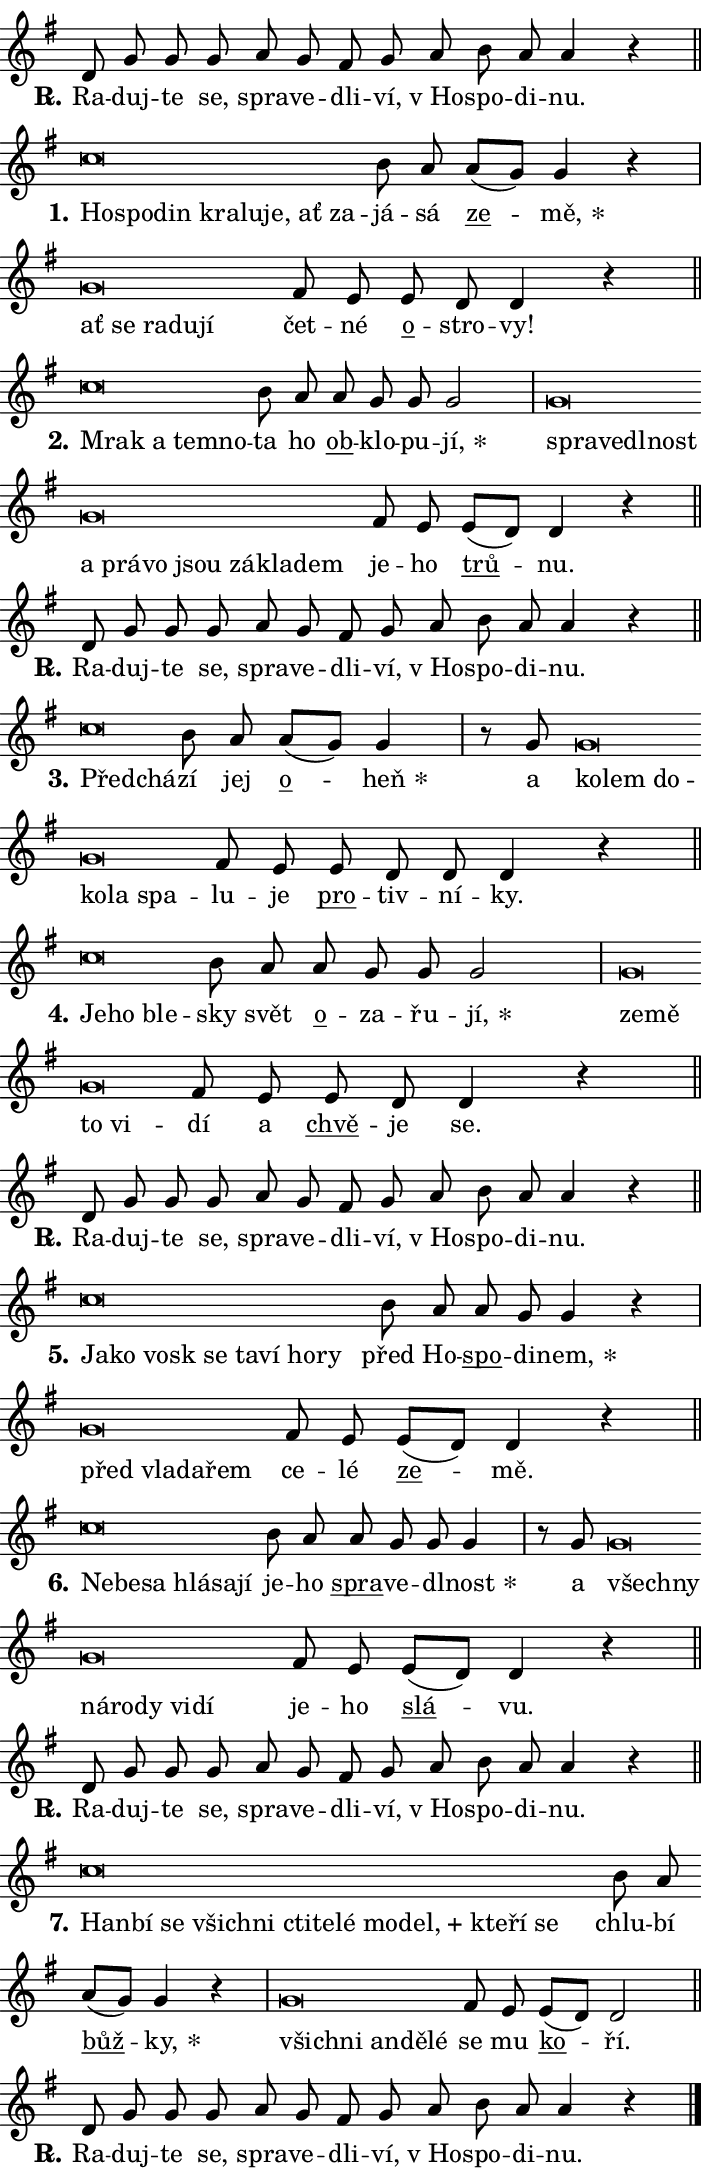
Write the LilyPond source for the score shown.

\version "2.24.0"
\header { tagline = "" }
\paper {
  indent = 0\cm
  top-margin = 0\cm
  right-margin = 0.13\cm % to fit lyric hyphens
  bottom-margin = 0\cm
  left-margin = 0\cm
  paper-width = 12\cm
  page-breaking = #ly:one-page-breaking
  system-system-spacing.basic-distance = #11
  score-system-spacing.basic-distance = #11
  ragged-last = ##f
}


%% Author: Thomas Morley
%% https://lists.gnu.org/archive/html/lilypond-user/2020-05/msg00002.html
#(define (line-position grob)
"Returns position of @var[grob} in current system:
   @code{'start}, if at first time-step
   @code{'end}, if at last time-step
   @code{'middle} otherwise
"
  (let* ((col (ly:item-get-column grob))
         (ln (ly:grob-object col 'left-neighbor))
         (rn (ly:grob-object col 'right-neighbor))
         (col-to-check-left (if (ly:grob? ln) ln col))
         (col-to-check-right (if (ly:grob? rn) rn col))
         (break-dir-left
           (and
             (ly:grob-property col-to-check-left 'non-musical #f)
             (ly:item-break-dir col-to-check-left)))
         (break-dir-right
           (and
             (ly:grob-property col-to-check-right 'non-musical #f)
             (ly:item-break-dir col-to-check-right))))
        (cond ((eqv? 1 break-dir-left) 'start)
              ((eqv? -1 break-dir-right) 'end)
              (else 'middle))))

#(define (tranparent-at-line-position vctor)
  (lambda (grob)
  "Relying on @code{line-position} select the relevant enry from @var{vctor}.
Used to determine transparency,"
    (case (line-position grob)
      ((end) (not (vector-ref vctor 0)))
      ((middle) (not (vector-ref vctor 1)))
      ((start) (not (vector-ref vctor 2))))))

noteHeadBreakVisibility =
#(define-music-function (break-visibility)(vector?)
"Makes @code{NoteHead}s transparent relying on @var{break-visibility}"
#{
  \override NoteHead.transparent =
    #(tranparent-at-line-position break-visibility)
#})

#(define delete-ledgers-for-transparent-note-heads
  (lambda (grob)
    "Reads whether a @code{NoteHead} is transparent.
If so this @code{NoteHead} is removed from @code{'note-heads} from
@var{grob}, which is supposed to be @code{LedgerLineSpanner}.
As a result ledgers are not printed for this @code{NoteHead}"
    (let* ((nhds-array (ly:grob-object grob 'note-heads))
           (nhds-list
             (if (ly:grob-array? nhds-array)
                 (ly:grob-array->list nhds-array)
                 '()))
           ;; Relies on the transparent-property being done before
           ;; Staff.LedgerLineSpanner.after-line-breaking is executed.
           ;; This is fragile ...
           (to-keep
             (remove
               (lambda (nhd)
                 (ly:grob-property nhd 'transparent #f))
               nhds-list)))
      ;; TODO find a better method to iterate over grob-arrays, similiar
      ;; to filter/remove etc for lists
      ;; For now rebuilt from scratch
      (set! (ly:grob-object grob 'note-heads)  '())
      (for-each
        (lambda (nhd)
          (ly:pointer-group-interface::add-grob grob 'note-heads nhd))
        to-keep))))

squashNotes = {
  \override NoteHead.X-extent = #'(-0.2 . 0.2)
  \override NoteHead.Y-extent = #'(-0.75 . 0)
  \override NoteHead.stencil =
    #(lambda (grob)
       (let ((pos (ly:grob-property grob 'staff-position)))
         (begin
           (if (< pos -7) (display "ERROR: Lower brevis then expected\n") (display ""))
           (if (<= pos -6) ly:text-interface::print ly:note-head::print))))
}
unSquashNotes = {
  \revert NoteHead.X-extent
  \revert NoteHead.Y-extent
  \revert NoteHead.stencil
}

hideNotes = \noteHeadBreakVisibility #begin-of-line-visible
unHideNotes = \noteHeadBreakVisibility #all-visible

% work-around for resetting accidentals
% https://lilypond.org/doc/v2.23/Documentation/notation/displaying-rhythms#unmetered-music
cadenzaMeasure = {
  \cadenzaOff
  \partial 1024 s1024
  \cadenzaOn
}

#(define-markup-command (accent layout props text) (markup?)
  "Underline accented syllable"
  (interpret-markup layout props
    #{\markup \override #'(offset . 4.3) \underline { #text }#}))

responsum = \markup \concat {
  "R" \hspace #-1.05 \path #0.1 #'((moveto 0 0.07) (lineto 0.9 0.8)) \hspace #0.05 "."
}

spaceSize = #0.6828661417322834 % exact space size for TeX Gyre Schola

\layout {
  \context {
    \Staff
    \remove "Time_signature_engraver"
    \override LedgerLineSpanner.after-line-breaking = #delete-ledgers-for-transparent-note-heads
  }
  \context {
    \Lyrics {
      \override LyricSpace.minimum-distance = \spaceSize
      \override LyricText.font-name = #"TeX Gyre Schola"
      \override LyricText.font-size = 1
      \override StanzaNumber.font-name = #"TeX Gyre Schola Bold"
      \override StanzaNumber.font-size = 1
    }
  }
  \context {
    \Score 
    \override NoteHead.text =
      #(lambda (grob) 
        (let ((pos (ly:grob-property grob 'staff-position)))
          #{\markup {
            \combine
              \halign #-0.55 \raise #(if (= pos -6) 0 0.5) \override #'(thickness . 2) \draw-line #'(3.2 . 0)
              \musicglyph "noteheads.sM1"
          }#}))
  }
}

% magnetic-lyrics.ily
%
%   written by
%     Jean Abou Samra <jean@abou-samra.fr>
%     Werner Lemberg <wl@gnu.org>
%
%   adapted by
%     Jiri Hon <jiri.hon@gmail.com>
%
% Version 2022-Apr-15

% https://www.mail-archive.com/lilypond-user@gnu.org/msg149350.html

#(define (Left_hyphen_pointer_engraver context)
   "Collect syllable-hyphen-syllable occurrences in lyrics and store
them in properties.  This engraver only looks to the left.  For
example, if the lyrics input is @code{foo -- bar}, it does the
following.

@itemize @bullet
@item
Set the @code{text} property of the @code{LyricHyphen} grob between
@q{foo} and @q{bar} to @code{foo}.

@item
Set the @code{left-hyphen} property of the @code{LyricText} grob with
text @q{foo} to the @code{LyricHyphen} grob between @q{foo} and
@q{bar}.
@end itemize

Use this auxiliary engraver in combination with the
@code{lyric-@/text::@/apply-@/magnetic-@/offset!} hook."
   (let ((hyphen #f)
         (text #f))
     (make-engraver
      (acknowledgers
       ((lyric-syllable-interface engraver grob source-engraver)
        (set! text grob)))
      (end-acknowledgers
       ((lyric-hyphen-interface engraver grob source-engraver)
        ;(when (not (grob::has-interface grob 'lyric-space-interface))
          (set! hyphen grob)));)
      ((stop-translation-timestep engraver)
       (when (and text hyphen)
         (ly:grob-set-object! text 'left-hyphen hyphen))
       (set! text #f)
       (set! hyphen #f)))))

#(define (lyric-text::apply-magnetic-offset! grob)
   "If the space between two syllables is less than the value in
property @code{LyricText@/.details@/.squash-threshold}, move the right
syllable to the left so that it gets concatenated with the left
syllable.

Use this function as a hook for
@code{LyricText@/.after-@/line-@/breaking} if the
@code{Left_@/hyphen_@/pointer_@/engraver} is active."
   (let ((hyphen (ly:grob-object grob 'left-hyphen #f)))
     (when hyphen
       (let ((left-text (ly:spanner-bound hyphen LEFT)))
         (when (grob::has-interface left-text 'lyric-syllable-interface)
           (let* ((common (ly:grob-common-refpoint grob left-text X))
                  (this-x-ext (ly:grob-extent grob common X))
                  (left-x-ext
                   (begin
                     ;; Trigger magnetism for left-text.
                     (ly:grob-property left-text 'after-line-breaking)
                     (ly:grob-extent left-text common X)))
                  ;; `delta` is the gap width between two syllables.
                  (delta (- (interval-start this-x-ext)
                            (interval-end left-x-ext)))
                  (details (ly:grob-property grob 'details))
                  (threshold (assoc-get 'squash-threshold details 0.2)))
             (when (< delta threshold)
               (let* (;; We have to manipulate the input text so that
                      ;; ligatures crossing syllable boundaries are not
                      ;; disabled.  For languages based on the Latin
                      ;; script this is essentially a beautification.
                      ;; However, for non-Western scripts it can be a
                      ;; necessity.
                      (lt (ly:grob-property left-text 'text))
                      (rt (ly:grob-property grob 'text))
                      (is-space (grob::has-interface hyphen 'lyric-space-interface))
                      (space (if is-space " " ""))
                      (extra-delta (if is-space spaceSize 0))
                      ;; Append new syllable.
                      (ltrt-space (if (and (string? lt) (string? rt))
                                (string-append lt space rt)
                                (make-concat-markup (list lt space rt))))
                      ;; Right-align `ltrt` to the right side.
                      (ltrt-space-markup (grob-interpret-markup
                               grob
                               (make-translate-markup
                                (cons (interval-length this-x-ext) 0)
                                (make-right-align-markup ltrt-space)))))
                 (begin
                   ;; Don't print `left-text`.
                   (ly:grob-set-property! left-text 'stencil #f)
                   ;; Set text and stencil (which holds all collected
                   ;; syllables so far) and shift it to the left.
                   (ly:grob-set-property! grob 'text ltrt-space)
                   (ly:grob-set-property! grob 'stencil ltrt-space-markup)
                   (ly:grob-translate-axis! grob (- (- delta extra-delta)) X))))))))))


#(define (lyric-hyphen::displace-bounds-first grob)
   ;; Make very sure this callback isn't triggered too early.
   (let ((left (ly:spanner-bound grob LEFT))
         (right (ly:spanner-bound grob RIGHT)))
     (ly:grob-property left 'after-line-breaking)
     (ly:grob-property right 'after-line-breaking)
     (ly:lyric-hyphen::print grob)))

squashThreshold = #0.4

\layout {
  \context {
    \Lyrics
    \consists #Left_hyphen_pointer_engraver
    \override LyricText.after-line-breaking =
      #lyric-text::apply-magnetic-offset!
    \override LyricHyphen.stencil = #lyric-hyphen::displace-bounds-first
    \override LyricText.details.squash-threshold = \squashThreshold
    \override LyricHyphen.minimum-distance = 0
    \override LyricHyphen.minimum-length = \squashThreshold
  }
}

squashText = \override LyricText.details.squash-threshold = 9999
unSquashText = \override LyricText.details.squash-threshold = \squashThreshold

leftText = \override LyricText.self-alignment-X = #LEFT
unLeftText = \revert LyricText.self-alignment-X

starOffset = #(lambda (grob) 
                (let ((x_offset (ly:self-alignment-interface::aligned-on-x-parent grob)))
                  (if (= x_offset 0) 0 (+ x_offset 1.2))))

star = #(define-music-function (syllable)(string?)
"Append star separator at the end of a syllable"
#{
  \once \override LyricText.X-offset = #starOffset
  \lyricmode { \markup {
    #syllable
    \override #'((font-name . "TeX Gyre Schola Bold")) \hspace #0.2 \lower #0.65 \larger "*"
  } }
#})

starAccent = #(define-music-function (syllable)(string?)
"Append star separator at the end of a syllable and make accent"
#{
  \once \override LyricText.X-offset = #starOffset
  \lyricmode { \markup {
    \accent #syllable
    \override #'((font-name . "TeX Gyre Schola Bold")) \hspace #0.2 \lower #0.65 \larger "*"
  } }
#})

breath = #(define-music-function (syllable)(string?)
"Append breathing indicator at the end of a syllable"
#{
  \lyricmode { \markup { #syllable "+" } }
#})

optionalBreath = #(define-music-function (syllable)(string?)
"Append optional breathing indicator at the end of a syllable"
#{
  \lyricmode { \markup { #syllable "(+)" } }
#})


\score {
    <<
        \new Voice = "melody" { \cadenzaOn \key g \major \relative { d'8 g g g a g \bar "" fis g \bar "" a b a a4 r \cadenzaMeasure \bar "||" \break } }
        \new Lyrics \lyricsto "melody" { \lyricmode { \set stanza = \responsum
Ra -- duj -- te se, spra -- ve -- dli -- ví, "v Ho" -- spo -- di -- nu. } }
    >>
    \layout {}
}

\score {
    <<
        \new Voice = "melody" { \cadenzaOn \key g \major \relative { \squashNotes c''\breve*1/16 \hideNotes \breve*1/16 \bar "" \breve*1/16 \bar "" \breve*1/16 \bar "" \breve*1/16 \bar "" \breve*1/16 \bar "" \breve*1/16 \breve*1/16 \bar "" \unHideNotes \unSquashNotes b8 a \bar "" a[( g)] g4 r \cadenzaMeasure \bar "|" \squashNotes g\breve*1/16 \hideNotes \breve*1/16 \bar "" \breve*1/16 \bar "" \breve*1/16 \breve*1/16 \bar "" \unHideNotes \unSquashNotes fis8 e \bar "" e d d4 r \cadenzaMeasure \bar "||" \break } }
        \new Lyrics \lyricsto "melody" { \lyricmode { \set stanza = "1."
\leftText Ho -- \squashText spo -- din kra -- lu -- je, ať za -- \unLeftText \unSquashText já -- sá \markup \accent ze -- \star mě, \leftText ať \squashText se ra -- du -- jí \unLeftText \unSquashText čet -- né \markup \accent o -- stro -- vy! } }
    >>
    \layout {}
}

\score {
    <<
        \new Voice = "melody" { \cadenzaOn \key g \major \relative { \squashNotes c''\breve*1/16 \hideNotes \breve*1/16 \bar "" \breve*1/16 \breve*1/16 \bar "" \unHideNotes \unSquashNotes b8 a \bar "" a g g g2 \cadenzaMeasure \bar "|" \squashNotes g\breve*1/16 \hideNotes \breve*1/16 \bar "" \breve*1/16 \bar "" \breve*1/16 \bar "" \breve*1/16 \bar "" \breve*1/16 \bar "" \breve*1/16 \bar "" \breve*1/16 \bar "" \breve*1/16 \bar "" \breve*1/16 \breve*1/16 \bar "" \unHideNotes \unSquashNotes fis8 e \bar "" e[( d)] d4 r \cadenzaMeasure \bar "||" \break } }
        \new Lyrics \lyricsto "melody" { \lyricmode { \set stanza = "2."
\leftText Mrak \squashText a tem -- no -- \unLeftText \unSquashText ta ho \markup \accent ob -- klo -- pu -- \star jí, \leftText spra -- \squashText ve -- dl -- nost a prá -- vo jsou zá -- kla -- dem \unLeftText \unSquashText je -- ho \markup \accent trů -- nu. } }
    >>
    \layout {}
}

\score {
    <<
        \new Voice = "melody" { \cadenzaOn \key g \major \relative { d'8 g g g a g \bar "" fis g \bar "" a b a a4 r \cadenzaMeasure \bar "||" \break } }
        \new Lyrics \lyricsto "melody" { \lyricmode { \set stanza = \responsum
Ra -- duj -- te se, spra -- ve -- dli -- ví, "v Ho" -- spo -- di -- nu. } }
    >>
    \layout {}
}

\score {
    <<
        \new Voice = "melody" { \cadenzaOn \key g \major \relative { \squashNotes c''\breve*1/16 \hideNotes \breve*1/16 \bar "" \unHideNotes \unSquashNotes b8 a \bar "" a[( g)] g4 \cadenzaMeasure \bar "|" r8 g8 \squashNotes g\breve*1/16 \hideNotes \breve*1/16 \bar "" \breve*1/16 \bar "" \breve*1/16 \bar "" \breve*1/16 \breve*1/16 \bar "" \unHideNotes \unSquashNotes fis8 e \bar "" e d d d4 r \cadenzaMeasure \bar "||" \break } }
        \new Lyrics \lyricsto "melody" { \lyricmode { \set stanza = "3."
\leftText Před -- \squashText chá -- \unLeftText \unSquashText zí jej \markup \accent o -- \star heň a \leftText ko -- \squashText lem do -- ko -- la spa -- \unLeftText \unSquashText lu -- je \markup \accent pro -- tiv -- ní -- ky. } }
    >>
    \layout {}
}

\score {
    <<
        \new Voice = "melody" { \cadenzaOn \key g \major \relative { \squashNotes c''\breve*1/16 \hideNotes \breve*1/16 \breve*1/16 \bar "" \unHideNotes \unSquashNotes b8 a \bar "" a g g g2 \cadenzaMeasure \bar "|" \squashNotes g\breve*1/16 \hideNotes \breve*1/16 \bar "" \breve*1/16 \breve*1/16 \bar "" \unHideNotes \unSquashNotes fis8 e \bar "" e d d4 r \cadenzaMeasure \bar "||" \break } }
        \new Lyrics \lyricsto "melody" { \lyricmode { \set stanza = "4."
\leftText Je -- \squashText ho ble -- \unLeftText \unSquashText sky svět \markup \accent o -- za -- řu -- \star jí, \leftText ze -- \squashText mě to vi -- \unLeftText \unSquashText dí a \markup \accent chvě -- je se. } }
    >>
    \layout {}
}

\score {
    <<
        \new Voice = "melody" { \cadenzaOn \key g \major \relative { d'8 g g g a g \bar "" fis g \bar "" a b a a4 r \cadenzaMeasure \bar "||" \break } }
        \new Lyrics \lyricsto "melody" { \lyricmode { \set stanza = \responsum
Ra -- duj -- te se, spra -- ve -- dli -- ví, "v Ho" -- spo -- di -- nu. } }
    >>
    \layout {}
}

\score {
    <<
        \new Voice = "melody" { \cadenzaOn \key g \major \relative { \squashNotes c''\breve*1/16 \hideNotes \breve*1/16 \bar "" \breve*1/16 \bar "" \breve*1/16 \bar "" \breve*1/16 \bar "" \breve*1/16 \bar "" \breve*1/16 \breve*1/16 \bar "" \unHideNotes \unSquashNotes b8 a \bar "" a g g4 r \cadenzaMeasure \bar "|" \squashNotes g\breve*1/16 \hideNotes \breve*1/16 \bar "" \breve*1/16 \breve*1/16 \bar "" \unHideNotes \unSquashNotes fis8 e \bar "" e[( d)] d4 r \cadenzaMeasure \bar "||" \break } }
        \new Lyrics \lyricsto "melody" { \lyricmode { \set stanza = "5."
\leftText Ja -- \squashText ko vosk se ta -- ví ho -- ry \unLeftText \unSquashText před Ho -- \markup \accent spo -- di -- \star nem, \leftText před \squashText vla -- da -- řem \unLeftText \unSquashText ce -- lé \markup \accent ze -- mě. } }
    >>
    \layout {}
}

\score {
    <<
        \new Voice = "melody" { \cadenzaOn \key g \major \relative { \squashNotes c''\breve*1/16 \hideNotes \breve*1/16 \bar "" \breve*1/16 \bar "" \breve*1/16 \bar "" \breve*1/16 \breve*1/16 \bar "" \unHideNotes \unSquashNotes b8 a \bar "" a g g g4 \cadenzaMeasure \bar "|" r8 g8 \squashNotes g\breve*1/16 \hideNotes \breve*1/16 \bar "" \breve*1/16 \bar "" \breve*1/16 \bar "" \breve*1/16 \bar "" \breve*1/16 \breve*1/16 \bar "" \unHideNotes \unSquashNotes fis8 e \bar "" e[( d)] d4 r \cadenzaMeasure \bar "||" \break } }
        \new Lyrics \lyricsto "melody" { \lyricmode { \set stanza = "6."
\leftText Ne -- \squashText be -- sa hlá -- sa -- jí \unLeftText \unSquashText je -- ho \markup \accent spra -- ve -- dl -- \star nost a \leftText všech -- \squashText ny ná -- ro -- dy vi -- dí \unLeftText \unSquashText je -- ho \markup \accent slá -- vu. } }
    >>
    \layout {}
}

\score {
    <<
        \new Voice = "melody" { \cadenzaOn \key g \major \relative { d'8 g g g a g \bar "" fis g \bar "" a b a a4 r \cadenzaMeasure \bar "||" \break } }
        \new Lyrics \lyricsto "melody" { \lyricmode { \set stanza = \responsum
Ra -- duj -- te se, spra -- ve -- dli -- ví, "v Ho" -- spo -- di -- nu. } }
    >>
    \layout {}
}

\score {
    <<
        \new Voice = "melody" { \cadenzaOn \key g \major \relative { \squashNotes c''\breve*1/16 \hideNotes \breve*1/16 \bar "" \breve*1/16 \bar "" \breve*1/16 \bar "" \breve*1/16 \bar "" \breve*1/16 \bar "" \breve*1/16 \bar "" \breve*1/16 \bar "" \breve*1/16 \bar "" \breve*1/16 \bar "" \breve*1/16 \bar "" \breve*1/16 \breve*1/16 \bar "" \unHideNotes \unSquashNotes b8 a \bar "" a[( g)] g4 r \cadenzaMeasure \bar "|" \squashNotes g\breve*1/16 \hideNotes \breve*1/16 \bar "" \breve*1/16 \bar "" \breve*1/16 \breve*1/16 \bar "" \unHideNotes \unSquashNotes fis8 e \bar "" e[( d)] d2 \cadenzaMeasure \bar "||" \break } }
        \new Lyrics \lyricsto "melody" { \lyricmode { \set stanza = "7."
\leftText Han -- \squashText bí se všich -- ni cti -- te -- lé mo -- \breath "del," kte -- ří se \unLeftText \unSquashText chlu -- bí \markup \accent bůž -- \star ky, \leftText všich -- \squashText ni an -- dě -- lé \unLeftText \unSquashText se mu \markup \accent ko -- ří. } }
    >>
    \layout {}
}

\score {
    <<
        \new Voice = "melody" { \cadenzaOn \key g \major \relative { d'8 g g g a g \bar "" fis g \bar "" a b a a4 r \cadenzaMeasure \bar "||" \break } \bar "|." }
        \new Lyrics \lyricsto "melody" { \lyricmode { \set stanza = \responsum
Ra -- duj -- te se, spra -- ve -- dli -- ví, "v Ho" -- spo -- di -- nu. } }
    >>
    \layout {}
}
